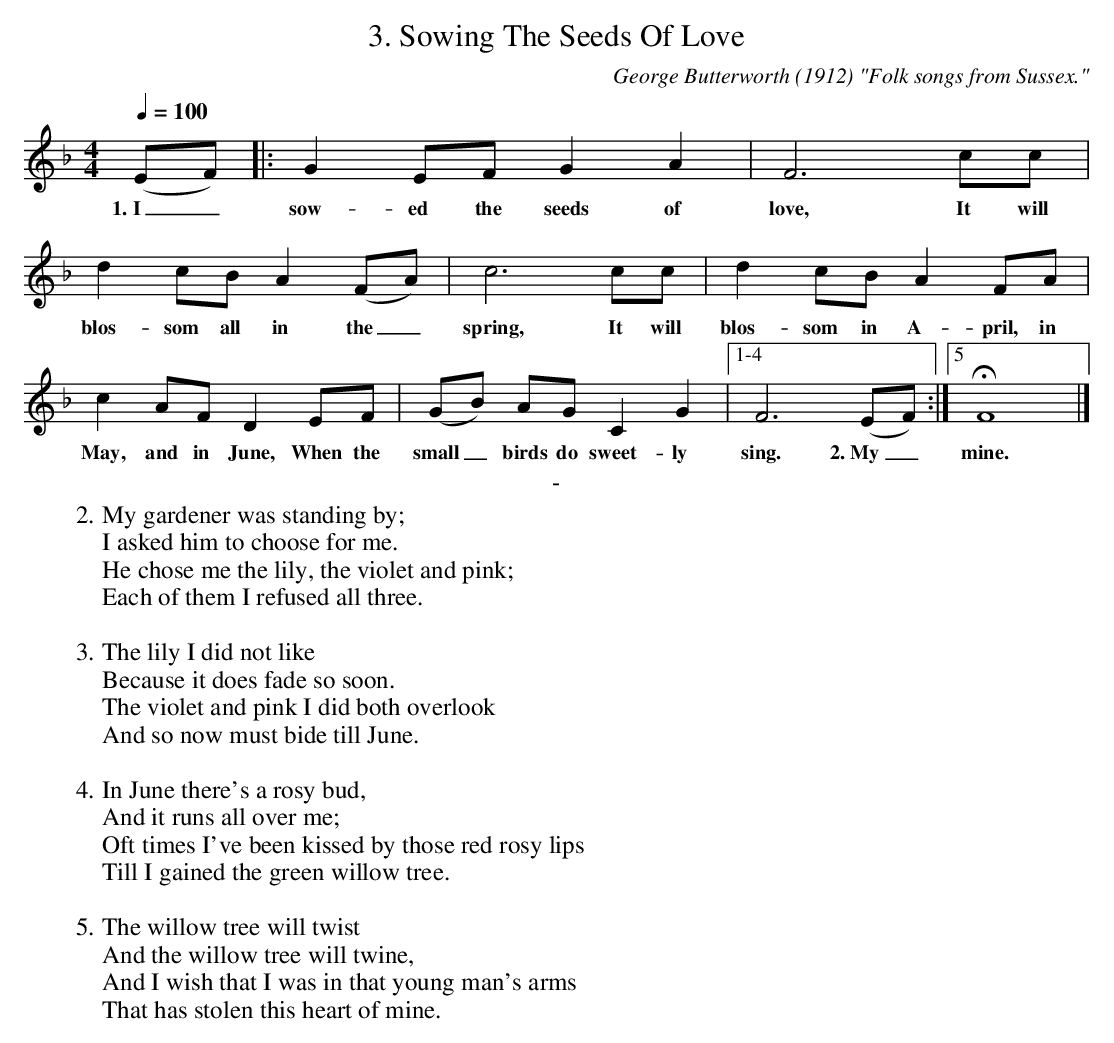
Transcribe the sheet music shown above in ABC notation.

X:1
T:3. Sowing The Seeds Of Love
C:George Butterworth (1912) "Folk songs from Sussex."
L:1/8
Q:1/4=100
M:4/4
K:F
(EF) |: G2 EF G2 A2 | F6 cc |$ d2 cB A2 (FA) | c6 cc |
w: 1.~I_ | sow- ed the seeds of | love, It will | blos- som all in the _ | spring, It will |
d2 cB A2 FA |$ c2 AF D2 EF | (GB) AG C2 G2 |1-4 F6 (EF):|5 H F8      |]
w: blos-som in A-pril, in | May, and in June, When the | small_ birds do sweet-ly | sing. 2.~My_ | mine. |
T:-
W: 2. My gardener was standing by;
W: I asked him to choose for me.
W: He chose me the lily, the violet and pink;
W: Each of them I refused all three.
W:
W: 3. The lily I did not like
W: Because it does fade so soon.
W: The violet and pink I did both overlook
W: And so now must bide till June.
W:
W: 4. In June there's a rosy bud,
W: And it runs all over me;
W: Oft times I've been kissed by those red rosy lips
W: Till I gained the green willow tree.
W:
W: 5. The willow tree will twist
W: And the willow tree will twine,
W: And I wish that I was in that young man's arms
W: That has stolen this heart of mine.
